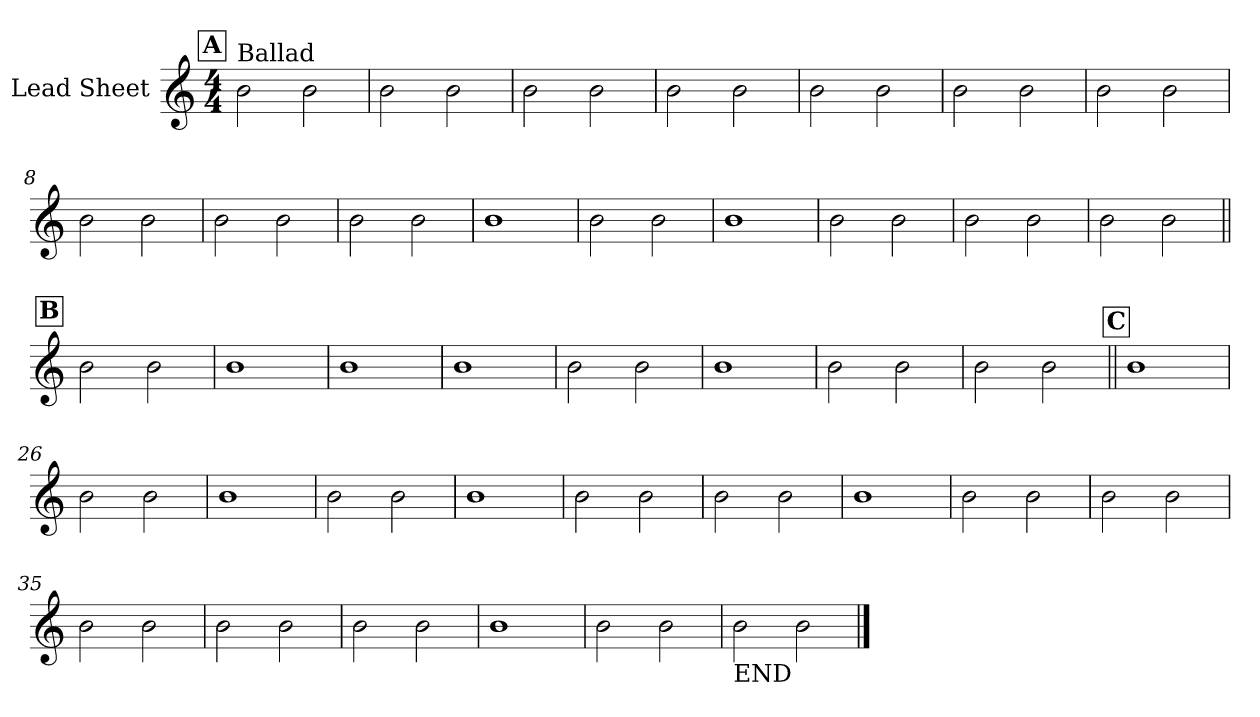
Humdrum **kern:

**kern
*part1
*staff1
*I"Lead Sheet
*clefG2
*k[]
*M4/4
!!LO:REH:place=s1:a:fs=14:t=A
=1
!LO:TX:a:t=Ballad
2b\
2b\
=2
2b\
2b\
=3
2b\
2b\
=4
2b\
2b\
!!LO:LB:g=z
=5
2b\
2b\
=6
2b\
2b\
=7
2b\
2b\
=8
2b\
2b\
!!LO:LB:g=z
=9
2b\
2b\
=10
2b\
2b\
=11
1b
=12
2b\
2b\
!!LO:LB:g=z
=13
1b
=14
2b\
2b\
=15
2b\
2b\
=16
2b\
2b\
!!LO:LB:g=z
!!LO:REH:place=s1:a:fs=14:t=B
=17||
2b\
2b\
=18
1b
=19
1b
=20
1b
!!LO:LB:g=z
=21
2b\
2b\
=22
1b
=23
2b\
2b\
=24
2b\
2b\
!!LO:LB:g=z
!!LO:REH:place=s1:a:fs=14:t=C
=25||
1b
=26
2b\
2b\
=27
1b
=28
2b\
2b\
!!LO:LB:g=z
=29
1b
=30
2b\
2b\
=31
2b\
2b\
=32
1b
!!LO:LB:g=z
=33
2b\
2b\
=34
2b\
2b\
=35
2b\
2b\
=36
2b\
2b\
!!LO:LB:g=z
=37
2b\
2b\
=38
1b
=39
2b\
2b\
=40
!LO:TX:b:t=END
2b\
2b\
==
*-
